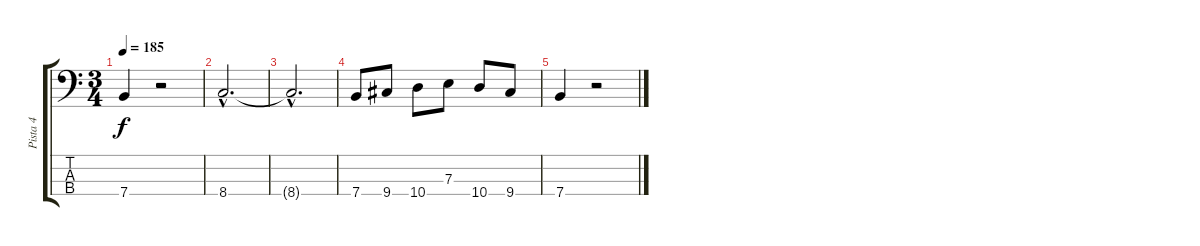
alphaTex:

\track ("Pista 4" "Pista 4") {instrument fretlessbass}
\staff {score tabs}
\tuning (G2 D2 A1 E1) {hide}
\ts (3 4)
\tempo 185
\clef f4
\ks c
7.4.4{dy f} r.2 |
8.4{hac}.2{d} |
8.4{hac t}.2{d} |
7.4.8 9.4.8 10.4.8 7.3.8 10.4.8 9.4.8 |
7.4.4 r.2
